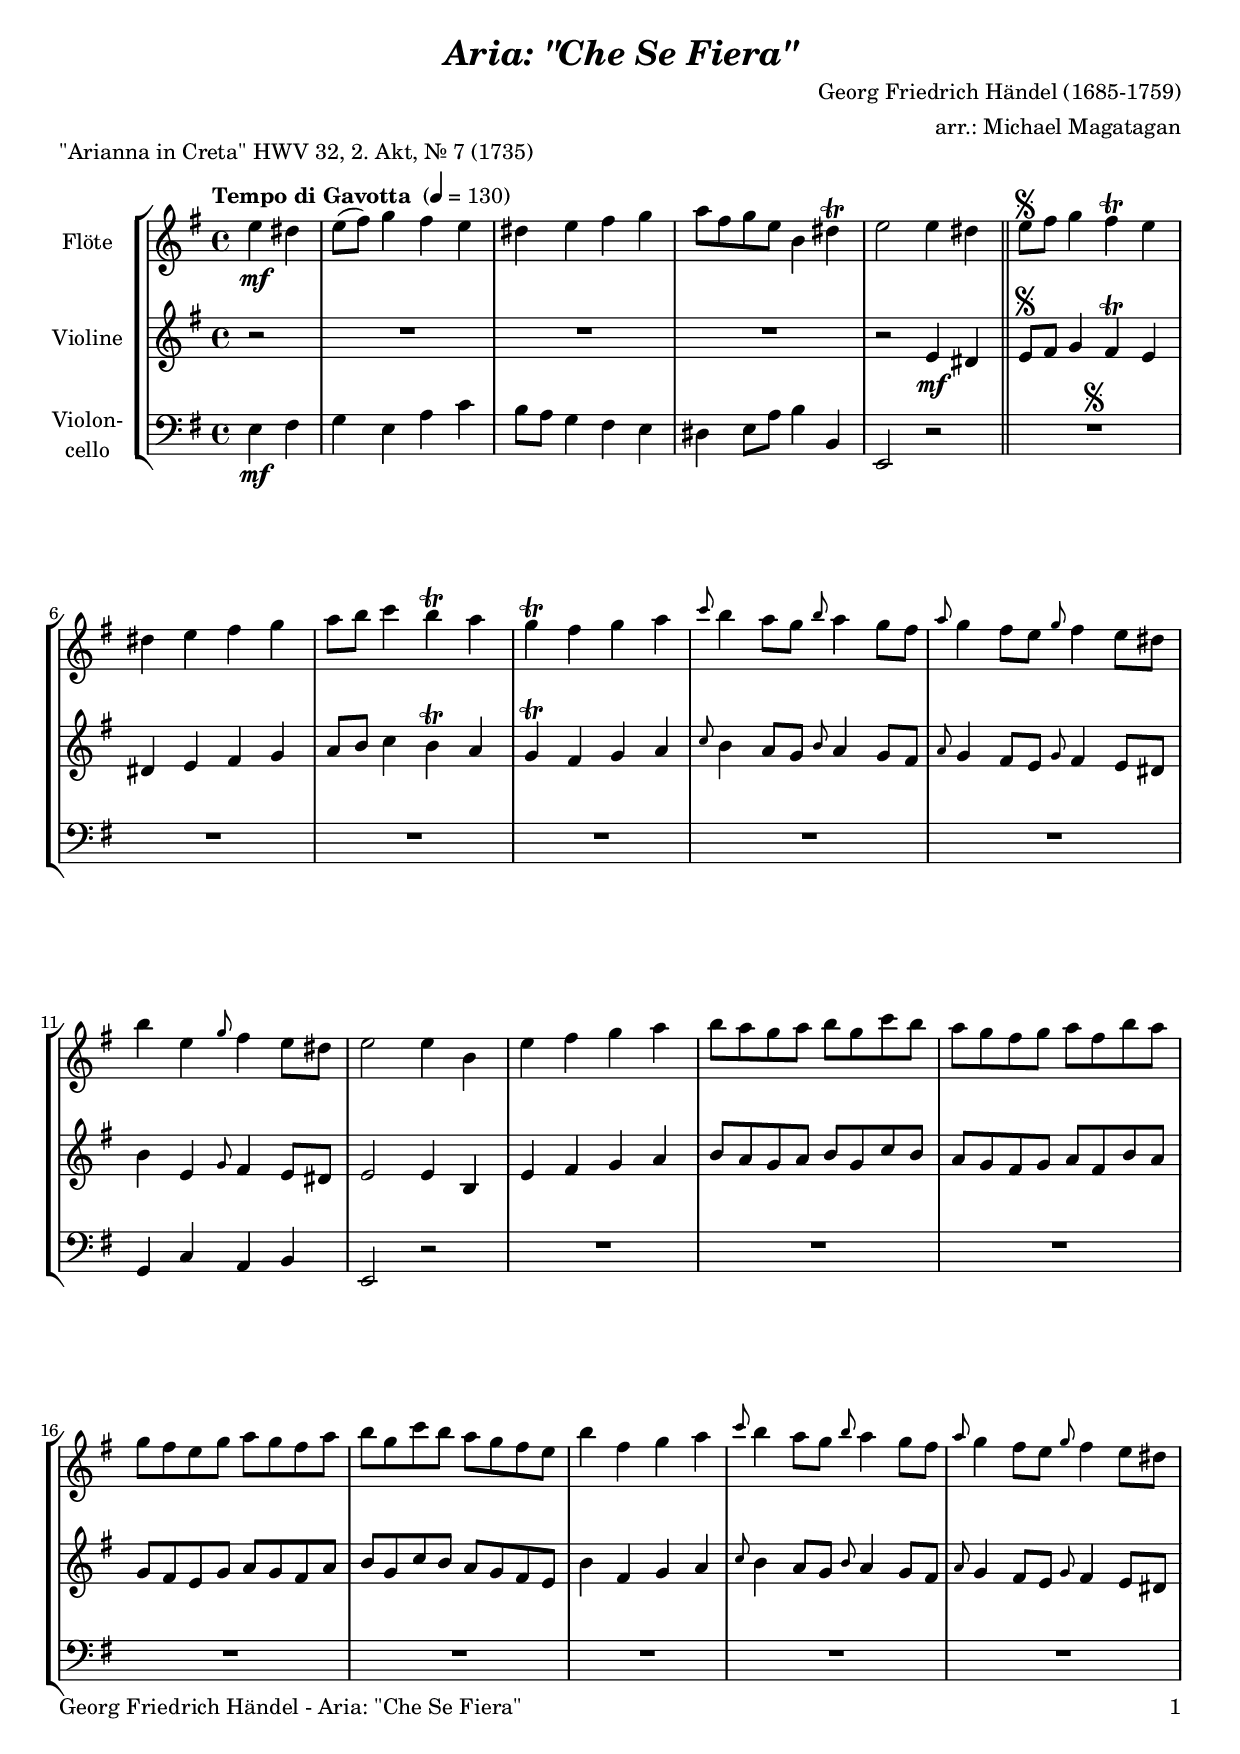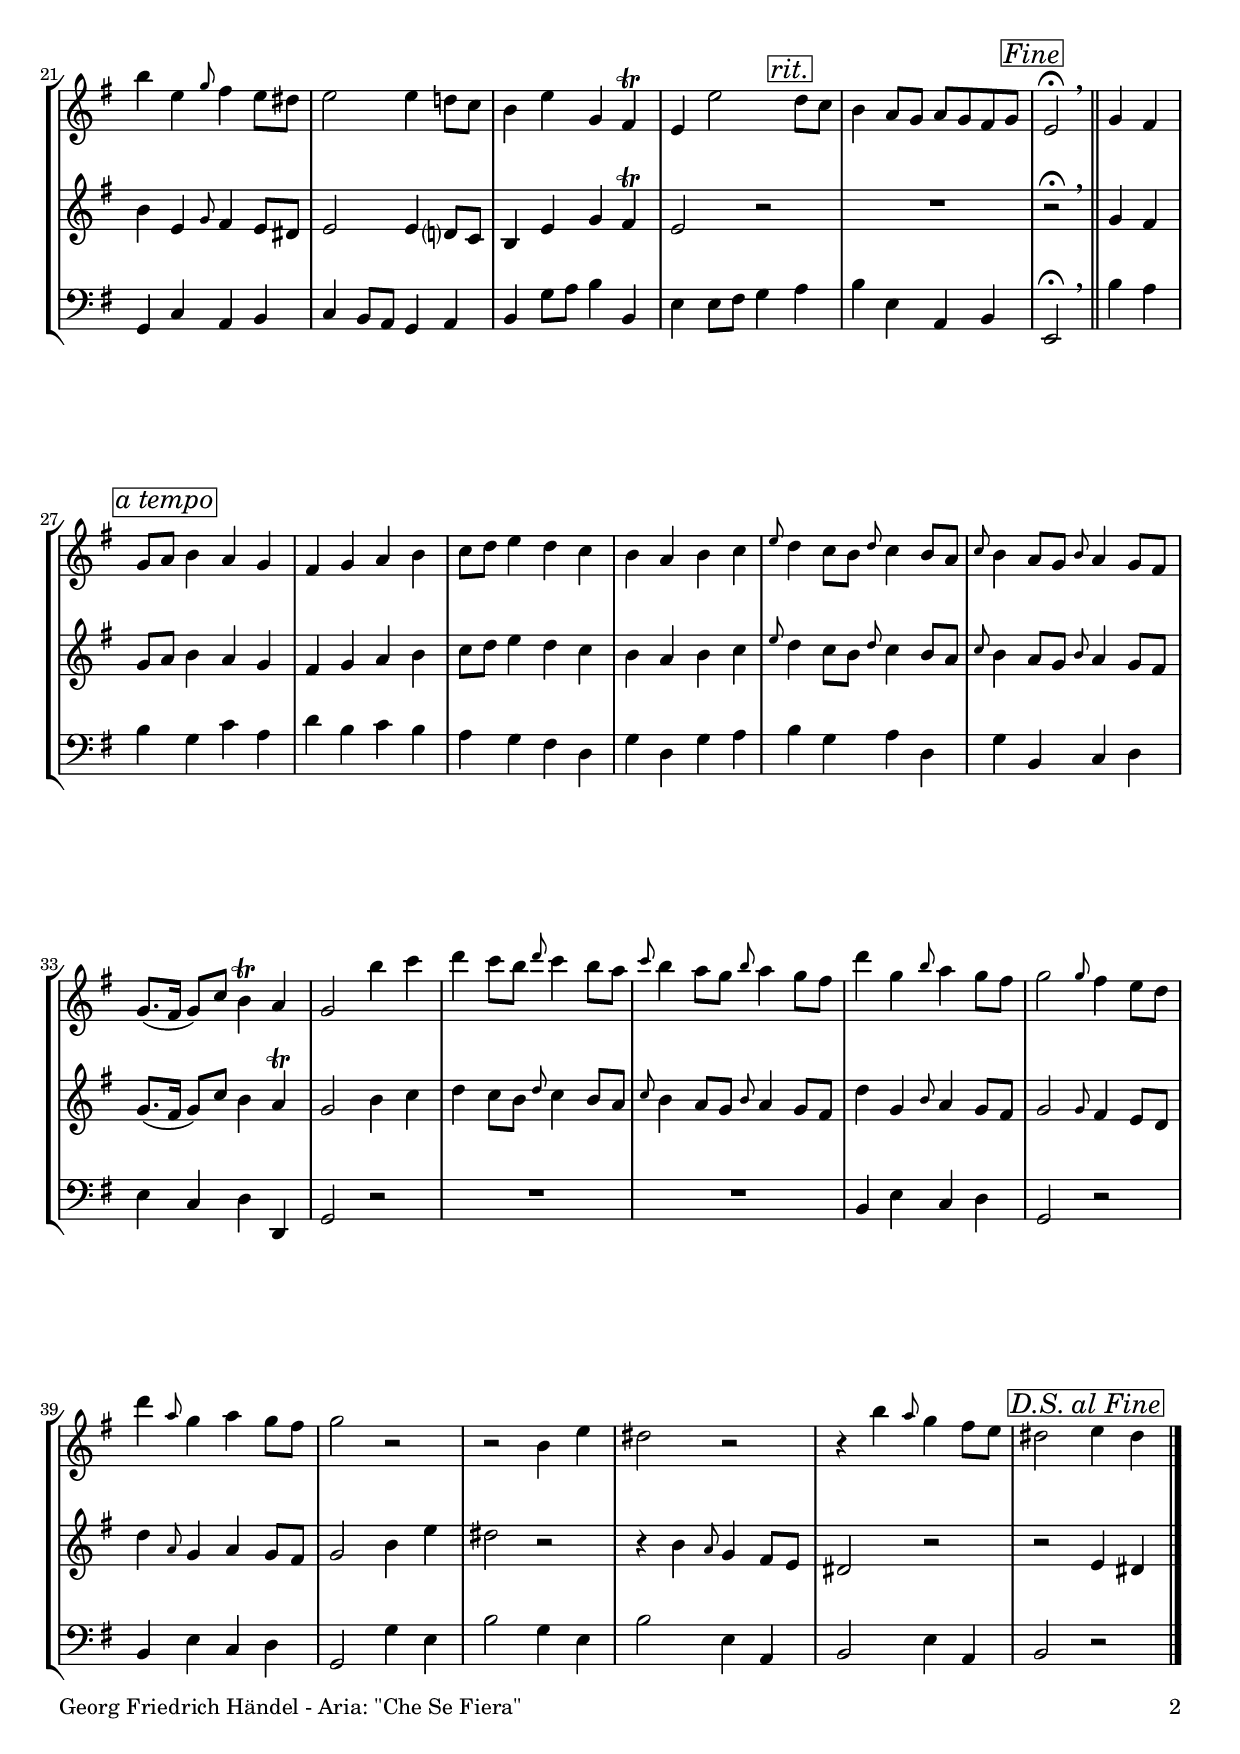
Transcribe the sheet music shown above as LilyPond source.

\version "2.24.4"
\include "deutsch.ly"

#(set-global-staff-size 19)

\header {
  title     = \markup \bold \italic "Aria: \"Che Se Fiera\""
  composer  = "Georg Friedrich Händel (1685-1759)"
  arranger  = "arr.: Michael Magatagan"
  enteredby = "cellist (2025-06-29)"
  piece     = "\"Arianna in Creta\" HWV 32, 2. Akt, Nr. 7 (1735)"
}

voiceconsts = {
  \key e \minor
  \time 4/4
  \clef "treble"
%  \numericTimeSignature
  \compressEmptyMeasures
  % Set default beaming for all staves
%  \set Timing.beamExceptions = #'()
%  \set Timing.baseMoment     = #(ly:make-moment 1 4)
%  \set Timing.beatStructure  = #'(1 1 1)
  \tempo "Tempo di Gavotta " 4=130  
}

mifl = "flute"
mist = "string ensemble 1"
mivl = "violin"
mivc = "cello"
mipz = "pizzicato strings"

atem = \mark \markup \box \italic "a tempo"
dsaf = \mark \markup \box \italic "D.S. al Fine"
fine = \mark \markup \box \italic "Fine"
pizz = \markup \italic "(pizz.)"
rit  = \mark \markup \box \italic "rit."

va = \relative c'' {
  \voiceconsts

  \partial 2 e4\mf dis
  e8( fis) g4 fis e
  dis e fis g
  a8 fis g e h4 dis\trill
  e2 e4 dis \bar "||"

  e8\segno fis g4 fis\trill e
  dis e fis g
  a8 h c4 h\trill a
  g\trill fis g a
  \grace c8 h4 a8 g \grace h a4 g8 fis
  \grace a g4 fis8 e \grace g fis4 e8 dis

  h'4 e, \grace g8 fis4 e8 dis
  e2 e4 h
  e fis g a
  h8 a g a h g c h
  a g fis g a fis h a

  g fis e g a g fis a
  h g c h a g fis e
  h'4 fis g a
  \grace c8 h4 a8 g \grace h a4 g8 fis
  \grace a g4 fis8 e \grace g fis4 e8 dis

  h'4 e, \grace g8 fis4 e8 dis
  e2 e4 d!8 c
  h4 e g, fis\trill
  e e'2 \rit d8 c
  h4 a8 g a g fis g \fine
  e2\fermata \breathe \bar "||"

  g4 fis \atem
  g8 a h4 a g
  fis g a h
  c8 d e4 d c
  h a h c
  \grace e8 d4 c8 h \grace d c4 h8 a

  \grace c h4 a8 g \grace h a4 g8 fis
  g8.( fis16 g8) c h4\trill a
  g2 h'4 c
  d c8 h \grace d c4 h8 a

  \grace c h4 a8 g \grace h a4 g8 fis
  d'4 g, \grace h8 a4 g8 fis
  g2 \grace g8 fis4 e8 d
  d'4 \grace a8 g4 a g8 fis
  g2 r

  r h,4 e
  dis2 r
  r4 h' \grace a8 g4 fis8 e
  dis2 \dsaf e4 dis \bar "|."
}

vb = \relative c' {
  \voiceconsts

  \partial 2 r2
  R1*3
  r2 e4\mf dis \bar "||"
  e8\segno fis g4 fis\trill e
  dis e fis g
  a8 h c4 h\trill a
  g\trill fis g a
  \grace c8 h4 a8 g \grace h a4 g8 fis
  \grace a g4 fis8 e \grace g fis4 e8 dis

  h'4 e, \grace g8 fis4 e8 dis
  e2 e4 h
  e fis g a
  h8 a g a h g c h
  a g fis g a fis h a

  g fis e g a g fis a
  h g c h a g fis e
  h'4 fis g a
  \grace c8 h4 a8 g \grace h a4 g8 fis
  \grace a g4 fis8 e \grace g fis4 e8 dis

  h'4 e, \grace g8 fis4 e8 dis
  e2 e4 d?8 c
  h4 e g fis\trill
  e2 r
  R1 \fine
  r2\fermata \breathe \bar "||"

  g4 fis \atem
  g8 a h4 a g
  fis g a h
  c8 d e4 d c
  h a h c
  \grace e8 d4 c8 h \grace d c4 h8 a
  \grace c h4 a8 g \grace h a4 g8 fis

  g8.( fis16 g8) c h4 a\trill
  g2 h4 c
  d c8 h \grace d c4 h8 a
  \grace c h4 a8 g \grace h a4 g8 fis
  d'4 g, \grace h8 a4 g8 fis
  g2 \grace g8 fis4 e8 d

  d'4 \grace a8 g4 a g8 fis
  g2 h4 e
  dis2 r
  r4 h \grace a8 g4 fis8 e
  dis2 r
  r \dsaf e4 dis \bar "|."
}

vc = \relative c {
  \voiceconsts
  \clef "bass"
  
  \partial 2 e4\mf fis
  g e a c
  h8 a g4 fis e
  dis e8 a h4 h,
  e,2 r \bar "||"
  R1*6\segno
  g4 c a h
  e,2 r
  R1*8
  g4 c a h

  c h8 a g4 a
  h g'8 a h4 h,
  e e8 fis g4 \rit a
  h e, a, h \fine
  e,2\fermata \breathe \bar "||"

  h''4 a \atem
  h g c a
  d h c h
  a g fis d
  g d g a

  h g a d,
  g h, c d
  e c d d,
  g2 r
  R1*2

  h4 e c d
  g,2 r
  h4 e c d
  g,2 g'4 e
  h'2 g4 e

  h'2 e,4 a,
  h2 e4 a,
  h2 \dsaf r \bar "|."
}


music = \new StaffGroup <<
      \new Staff {
	\set Staff.midiInstrument = \mifl
	\set Staff.instrumentName = \markup \center-column { "Flöte" }
	\transpose e e { \va }
      }

      \new Staff {
	\set Staff.midiInstrument = \mivl
	\set Staff.instrumentName = \markup \center-column { "Violine" }
	\transpose e e { \vb }
      }

      \new Staff {
	\set Staff.midiInstrument = \mivc
	\set Staff.instrumentName = \markup \center-column { "Violon-" "cello" }
	\transpose e e { \vc }
      }
>>

\book {
   \paper {
    print-page-number = ##t
    print-first-page-number = ##t
    ragged-last-bottom = ##f
    oddHeaderMarkup = \markup \null
    evenHeaderMarkup = \markup \null
    oddFooterMarkup = \markup {
      \fill-line {
        \if \should-print-page-number
        "Georg Friedrich Händel - Aria: \"Che Se Fiera\"" \fromproperty #'page:page-number-string
      }
    }
    evenFooterMarkup = \oddFooterMarkup
  } \score {
    \music
    \layout {}
  }

  \score {
    \unfoldRepeats \music

    \midi {
      \context {
        \Score
      }
    }
  }
}